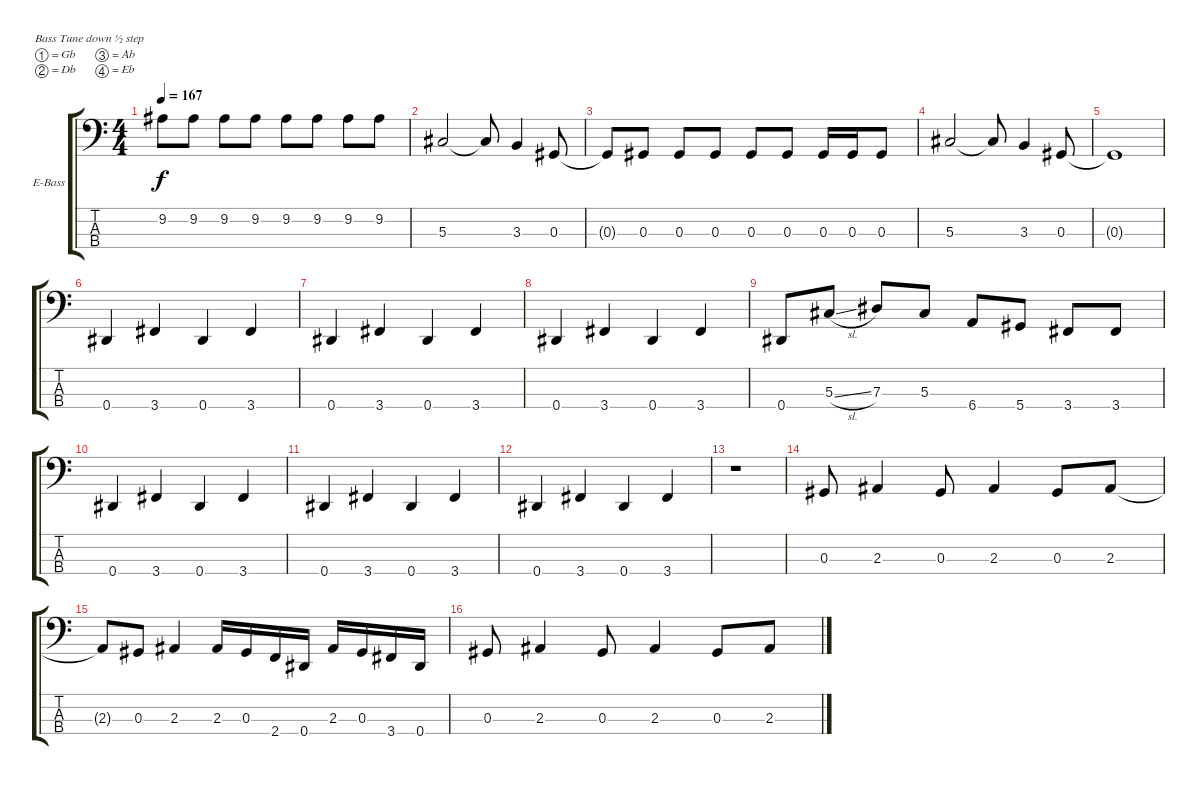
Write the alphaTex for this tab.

\bracketExtendMode groupsimilarinstruments
\firstSystemTrackNameOrientation horizontal
\otherSystemsTrackNameOrientation horizontal
\track ("Bass" "E-Bass") {instrument electricbassfinger}
\staff {score tabs}
\tuning (Gb2 Db2 Ab1 Eb1)
\ts (4 4)
\tempo 167
\clef f4
\ks c
9.2.8{dy f} 9.2.8 9.2.8 9.2.8 9.2.8 9.2.8 9.2.8 9.2.8 |
5.3.2 5.3{t}.8 3.3.4 0.3.8 |
0.3{t}.8 0.3.8 0.3.8 0.3.8 0.3.8 0.3.8 0.3.16 0.3.16 0.3.8 |
5.3.2 5.3{t}.8 3.3.4 0.3.8 |
0.3{t}.1 |
0.4.4 3.4.4 0.4.4 3.4.4 |
0.4.4 3.4.4 0.4.4 3.4.4 |
0.4.4 3.4.4 0.4.4 3.4.4 |
0.4.8 5.3{sl}.8 7.3.8 5.3.8 6.4.8 5.4.8 3.4.8 3.4.8 |
0.4.4 3.4.4 0.4.4 3.4.4 |
0.4.4 3.4.4 0.4.4 3.4.4 |
0.4.4 3.4.4 0.4.4 3.4.4 |
r.1 |
0.3.8 2.3.4 0.3.8 2.3.4 0.3.8 2.3.8 |
2.3{t}.8 0.3.8 2.3.4 2.3.16 0.3.16 2.4.16 0.4.16 2.3.16 0.3.16 3.4.16 0.4.16 |
0.3.8 2.3.4 0.3.8 2.3.4 0.3.8 2.3.8
